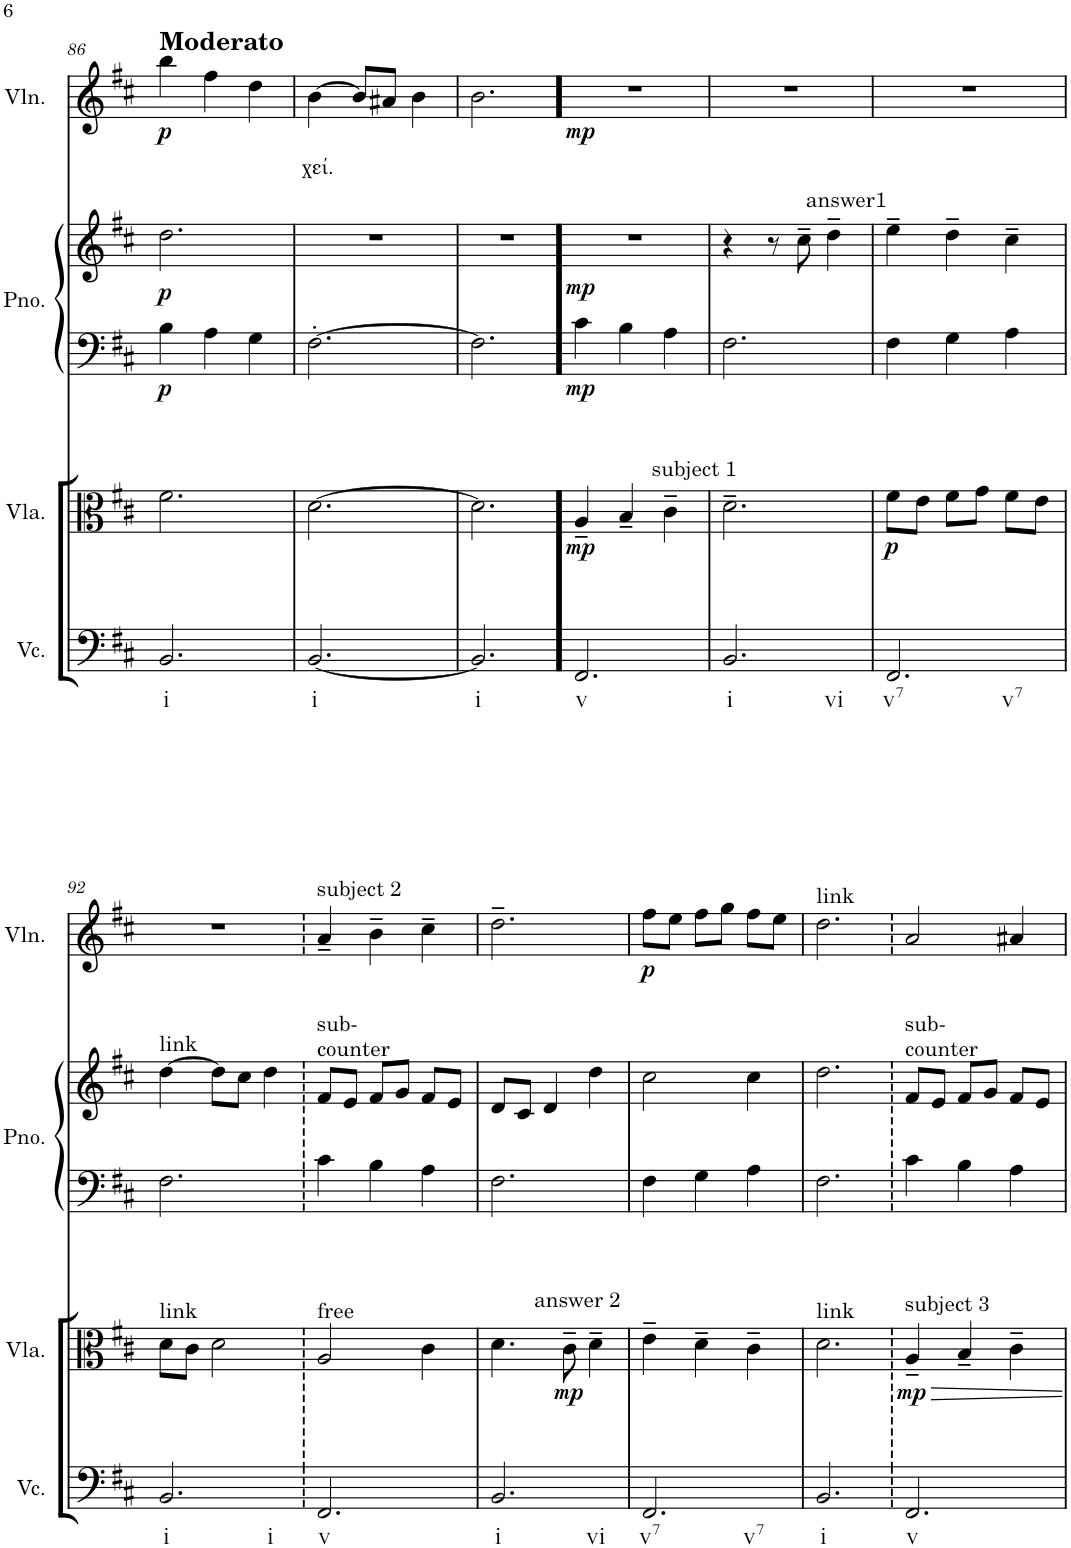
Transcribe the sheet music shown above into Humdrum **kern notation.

**kern	**kern	**dynam	**kern	**kern	**dynam	**kern	**text	**text	**dynam
*part4	*part3	*part3	*part2	*part2	*part2	*part1	*part1	*part1	*part1
*staff5	*staff4	*staff4	*staff3	*staff2	*staff2/3	*staff1	*staff1	*staff1	*staff1
*I"Violoncello	*I"Viola	*	*I"Grand Piano	*	*	*I"Violin	*	*	*
*I'Vc.	*I'Vla.	*	*I'Pno.	*	*	*I'Vln.	*	*	*
!!LO:PB:g=z
*clefF4	*clefC3	*	*clefF4	*clefG2	*	*clefG2	*	*	*
*k[f#c#]	*k[f#c#]	*	*k[f#c#]	*k[f#c#]	*	*k[f#c#]	*	*	*
*M3/4	*M3/4	*	*M3/4	*M3/4	*	*M3/4	*	*	*
=86	=86	=86	=86	=86	=86	=86	=86	=86	=86
!	!	!	!	!	!	!LO:TX:a:B:t=Moderato	!	!	!
!LO:TX:b:t=i	!	!	!	!	!	!	!	!	!
!	!	!	!	!	!LO:DY:b=2	!	!	!	!
!	!	!	!	!	!LO:DY:n=1:b	!	!	!	!LO:DY:b
2.BB/	2.f#\	.	4B\	2.dd\	p p	4bb\	.	.	p
.	.	.	4A\	.	.	4ff#\	.	.	.
.	.	.	4G\	.	.	4dd\	.	.	.
=87	=87	=87	=87	=87	=87	=87	=87	=87	=87
!LO:TX:b:t=i	!	!	!	!	!	!	!	!	!
!	!	!	!	!	!	!	!	!LO:LY:b	!
[2.BB/	[2.d\	.	[2.F#'\	2.r	.	[4b\	.	χεί.	.
.	.	.	.	.	.	8b/L]	.	.	.
.	.	.	.	.	.	8a#X/J	.	.	.
.	.	.	.	.	.	4b\	.	.	.
=88	=88	=88	=88	=88	=88	=88	=88	=88	=88
!LO:TX:b:t=i	!	!	!	!	!	!	!	!	!
2.BB/]	2.d\]	.	2.F#\]	2.r	.	2.b\	.	.	.
=89!	=89!	=89!	=89!	=89!	=89!	=89!	=89!	=89!	=89!
!LO:TX:b:t=v	!	!	!	!	!	!	!	!	!
!	!	!LO:DY:b	!	!	!LO:DY:b=2	!	!	!	!
!	!	!	!	!	!LO:DY:n=1:b	!	!	!	!LO:DY:b
2.FF#/	4A~/	mp	4c#\	2.r	mp mp	2.r	.	.	mp
.	4B~/	.	4B\	.	.	.	.	.	.
.	4c#~\	.	4A\	.	.	.	.	.	.
=90	=90	=90	=90	=90	=90	=90	=90	=90	=90
!	!LO:TX:a:t=subject 1	!	!	!	!	!	!	!	!
!LO:TX:b:t=i	!	!	!	!	!	!	!	!	!
!LO:TX:b:t=vi	!	!	!	!	!	!	!	!	!
2.BB/	2.d~\	.	2.F#\	4r	.	2.r	.	.	.
.	.	.	.	8r	.	.	.	.	.
!	!	!	!	!LO:TX:a:t=answer1	!	!	!	!	!
.	.	.	.	8cc#~\	.	.	.	.	.
.	.	.	.	4dd~\	.	.	.	.	.
=91	=91	=91	=91	=91	=91	=91	=91	=91	=91
!LO:TX:b:t=v7	!	!	!	!	!	!	!	!	!
!LO:TX:b:t=v7	!	!	!	!	!	!	!	!	!
!	!	!LO:DY:b	!	!	!	!	!	!	!
2.FF#/	8f#\L	p	4F#\	4ee~\	.	2.r	.	.	.
.	8e\J	.	.	.	.	.	.	.	.
.	8f#\L	.	4G\	4dd~\	.	.	.	.	.
.	8g\J	.	.	.	.	.	.	.	.
.	8f#\L	.	4A\	4cc#~\	.	.	.	.	.
.	8e\J	.	.	.	.	.	.	.	.
!!LO:LB:g=z
=92	=92	=92	=92	=92	=92	=92	=92	=92	=92
!	!	!	!	!LO:TX:a:t=link	!	!	!	!	!
!	!LO:TX:a:t=link	!	!	!	!	!	!	!	!
!LO:TX:b:t=i	!	!	!	!	!	!	!	!	!
!LO:TX:b:t=i	!	!	!	!	!	!	!	!	!
2.BB/	8d\L	.	2.F#\	[4dd\	.	2.r	.	.	.
.	8c#\J	.	.	.	.	.	.	.	.
.	2d\	.	.	8dd\L]	.	.	.	.	.
.	.	.	.	8cc#\J	.	.	.	.	.
.	.	.	.	4dd\	.	.	.	.	.
=93	=93	=93	=93	=93	=93	=93	=93	=93	=93
!	!	!	!	!	!	!LO:TX:a:t=subject 2	!	!	!
!	!	!	!	!LO:TX:a:t=sub-	!	!	!	!	!
!	!	!	!	!LO:TX:a:t=counter	!	!	!	!	!
!	!LO:TX:a:t=free	!	!	!	!	!	!	!	!
!LO:TX:b:t=v	!	!	!	!	!	!	!	!	!
2.FF#/	2A/	.	4c#\	8f#/L	.	4a~/	.	.	.
.	.	.	.	8e/J	.	.	.	.	.
.	.	.	4B\	8f#/L	.	4b~\	.	.	.
.	.	.	.	8g/J	.	.	.	.	.
.	4c#\	.	4A\	8f#/L	.	4cc#~\	.	.	.
.	.	.	.	8e/J	.	.	.	.	.
=94	=94	=94	=94	=94	=94	=94	=94	=94	=94
!LO:TX:b:t=i	!	!	!	!	!	!	!	!	!
!LO:TX:b:t=vi	!	!	!	!	!	!	!	!	!
2.BB/	4.d\	.	2.F#\	8d/L	.	2.dd~\	.	.	.
.	.	.	.	8c#/J	.	.	.	.	.
.	.	.	.	4d/	.	.	.	.	.
!	!LO:TX:a:t=answer 2	!	!	!	!	!	!	!	!
!	!	!LO:DY:b	!	!	!	!	!	!	!
.	8c#~\	mp	.	.	.	.	.	.	.
.	4d~\	.	.	4dd\	.	.	.	.	.
=95	=95	=95	=95	=95	=95	=95	=95	=95	=95
!LO:TX:b:t=v7	!	!	!	!	!	!	!	!	!
!LO:TX:b:t=v7	!	!	!	!	!	!	!	!	!
!	!	!	!	!	!	!	!	!	!LO:DY:b
2.FF#/	4e~\	.	4F#\	2cc#\	.	8ff#\L	.	.	p
.	.	.	.	.	.	8ee\J	.	.	.
.	4d~\	.	4G\	.	.	8ff#\L	.	.	.
.	.	.	.	.	.	8gg\J	.	.	.
.	4c#~\	.	4A\	4cc#\	.	8ff#\L	.	.	.
.	.	.	.	.	.	8ee\J	.	.	.
=96	=96	=96	=96	=96	=96	=96	=96	=96	=96
!	!	!	!	!	!	!LO:TX:a:t=link	!	!	!
!	!LO:TX:a:t=link	!	!	!	!	!	!	!	!
!LO:TX:b:t=i	!	!	!	!	!	!	!	!	!
2.BB/	2.d\	.	2.F#\	2.dd\	.	2.dd\	.	.	.
=97	=97	=97	=97	=97	=97	=97	=97	=97	=97
!	!	!	!	!LO:TX:a:t=sub-	!	!	!	!	!
!	!	!	!	!LO:TX:a:t=counter	!	!	!	!	!
!	!LO:TX:a:t=subject 3	!	!	!	!	!	!	!	!
!LO:TX:b:t=v	!	!	!	!	!	!	!	!	!
!	!	!LO:DY:b	!	!	!	!	!	!	!
2.FF#/	4A~/	mp	4c#\	8f#/L	.	2a/	.	.	.
.	.	.	.	8e/J	.	.	.	.	.
.	4B~/	.	4B\	8f#/L	.	.	.	.	.
.	.	.	.	8g/J	.	.	.	.	.
.	4c#~\	.	4A\	8f#/L	.	4a#X/	.	.	.
.	.	.	.	8e/J	.	.	.	.	.
=	=	=	=	=	=	=	=	=	=
*-	*-	*-	*-	*-	*-	*-	*-	*-	*-
